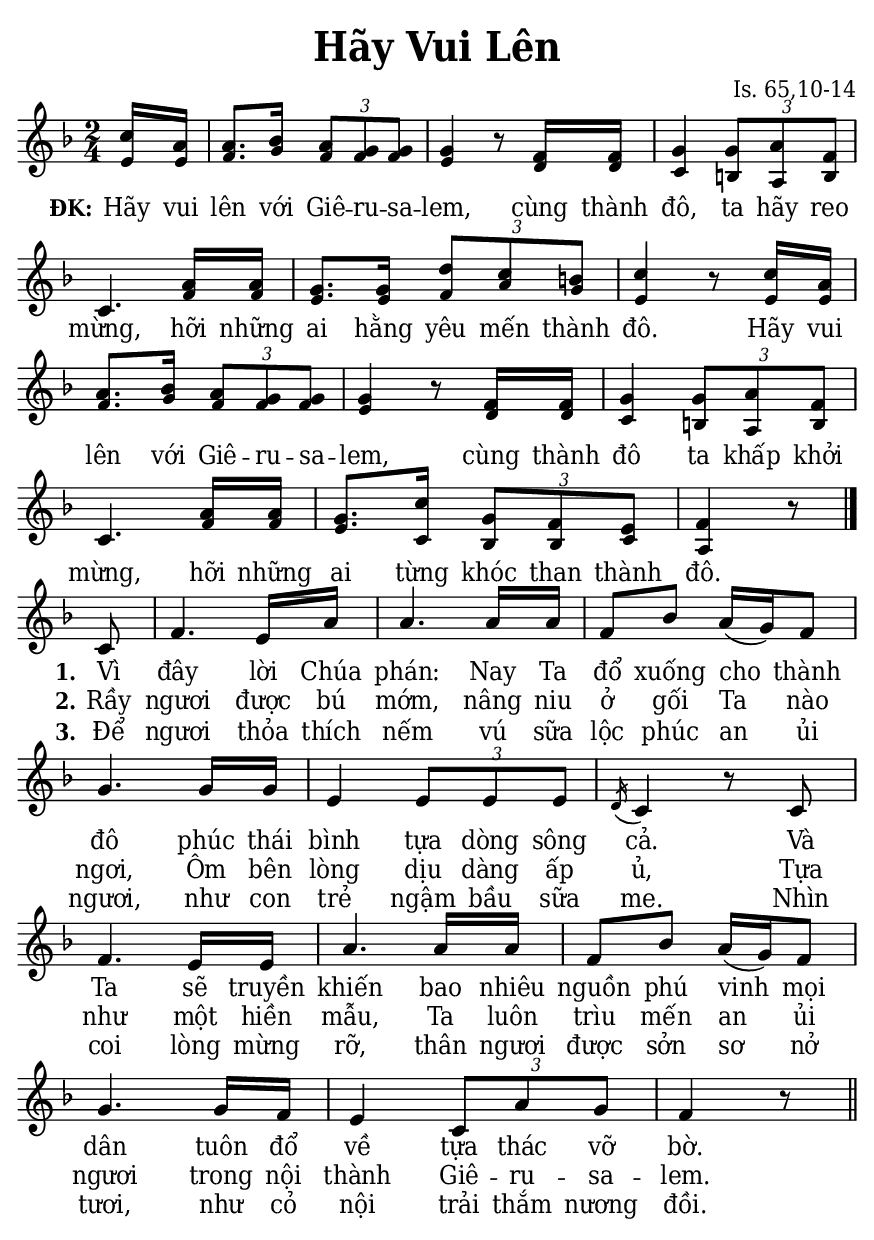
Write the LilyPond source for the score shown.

% Cài đặt chung\
\version "2.22.1"
\include "english.ly"

\header {
  title = \markup { \fontsize #1 "Hãy Vui Lên" }
  composer = "Is. 65,10-14"
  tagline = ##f
}

% Nhạc phiên khúc
nhacPhienKhucSop = \relative c'' {
  \partial 8 c16 a |
  a8. bf16 \tuplet 3/2 { a8 g g } |
  g4 r8 f16 f |
  g4 \tuplet 3/2 { g8 a f } |
  c4. a'16 a |
  g8. g16 \tuplet 3/2 { d'8 c b! } |
  c4 r8 c16 a |
  a8. bf16 \tuplet 3/2 { a8 g g } |
  g4 r8 f16 f |
  g4 \tuplet 3/2 { g8 a f } |
  c4. a'16 a |
  g8. c16 \tuplet 3/2 { g8 f e } |
  f4 r8 \bar "|." \break
  
  c8 |
  f4. e16 a |
  a4. a16 a |
  f8 bf a16 (g) f8 |
  g4. g16 g |
  e4 \tuplet 3/2 { e8 e e } |
  \slashedGrace { d16 ( } c4) r8 c |
  f4. e16 e |
  a4. a16 a |
  f8 bf a16 (g) f8 |
  g4. g16 f |
  e4 \tuplet 3/2 { c8 a' g } |
  f4 r8 \bar "||"
}

nhacPhienKhucAlto = \relative c' {
  e16 e |
  f8. g16 \tuplet 3/2 { f8 f f } |
  e4 r8 d16 d |
  c4 \tuplet 3/2 { b!8 a b } |
  c4. f16 f |
  e8. e16 \tuplet 3/2 { f8 a g } |
  e4 r8 e16 e |
  f8. g16 \tuplet 3/2 { f8 f f } |
  e4 r8 d16 d |
  c4 \tuplet 3/2 { b!8 a b } |
  c4. f16 f |
  e8. c16 \tuplet 3/2 { bf8 bf c } |
  a4
}

% Lời phiên khúc
loiPhienKhucSop = \lyrics {
  \set stanza = "ĐK:"
  Hãy vui lên với Giê -- ru -- sa -- lem,
  cùng thành đô, ta hãy reo mừng,
  hỡi những ai hằng yêu mến thành đô.
  Hãy vui lên với Giê -- ru -- sa -- lem,
  cùng thành đô ta khấp khởi mừng,
  hỡi những ai từng khóc than thành đô.
  <<
    {
      \set stanza = "1."
      Vì đây lời Chúa phán:
      Nay Ta đổ xuống cho thành đô
      phúc thái bình tựa dòng sông cả.
      Và Ta sẽ truyền khiến bao nhiêu nguồn phú vinh mọi dân
      tuôn đổ về tựa thác vỡ bờ.
    }
    \new Lyrics {
	    \set associatedVoice = "beSop"
	    \set stanza = "2."
	    Rầy ngươi được bú mớm, nâng niu ở gối Ta nào ngơi,
	    Ôm bên lòng dịu dàng ấp ủ,
	    Tựa như một hiền mẫu,
	    Ta luôn trìu mến an ủi ngươi
	    trong nội thành Giê -- ru -- sa -- lem.
    }
    \new Lyrics {
	    \set associatedVoice = "beSop"
	    \set stanza = "3."
	    Để ngươi thỏa thích nếm vú sữa lộc phúc an ủi ngươi,
	    như con trẻ ngậm bầu sữa me.
	    Nhìn coi lòng mừng rỡ,
	    thân ngươi được sởn sơ nở tươi,
	    như cỏ nội trải thắm nương đồi.
    }
  >>
}

% Dàn trang
\paper {
  #(set-paper-size "a5")
  top-margin = 3\mm
  bottom-margin = 3\mm
  left-margin = 3\mm
  right-margin = 3\mm
  indent = #0
  #(define fonts
	 (make-pango-font-tree "Deja Vu Serif Condensed"
	 		       "Deja Vu Serif Condensed"
			       "Deja Vu Serif Condensed"
			       (/ 20 20)))
  print-page-number = ##f
  page-count = #1
}

TongNhip = {
  \key f \major \time 2/4
  \set Timing.beamExceptions = #'()
  \set Timing.baseMoment = #(ly:make-moment 1/4)
}

% Đổi kích thước nốt cho bè phụ
notBePhu =
#(define-music-function (font-size music) (number? ly:music?)
   (for-some-music
     (lambda (m)
       (if (music-is-of-type? m 'rhythmic-event)
           (begin
             (set! (ly:music-property m 'tweaks)
                   (cons `(font-size . ,font-size)
                         (ly:music-property m 'tweaks)))
             #t)
           #f))
     music)
   music)

\score {
  \new ChoirStaff <<
    \new Staff \with {
        \consists "Merge_rests_engraver"
        printPartCombineTexts = ##f
      }
      <<
      \new Voice \TongNhip \partCombine 
        \nhacPhienKhucSop
        \notBePhu -1 { \nhacPhienKhucAlto }
      \new NullVoice = beSop \nhacPhienKhucSop
      \new Lyrics \lyricsto beSop \loiPhienKhucSop
      >>
  >>
  \layout {
    \override Lyrics.LyricSpace.minimum-distance = #1.2
    \override LyricHyphen.minimum-distance = #0.8
    \override Score.BarNumber.break-visibility = ##(#f #f #f)
    \override Score.SpacingSpanner.uniform-stretching = ##t
  } 
}
